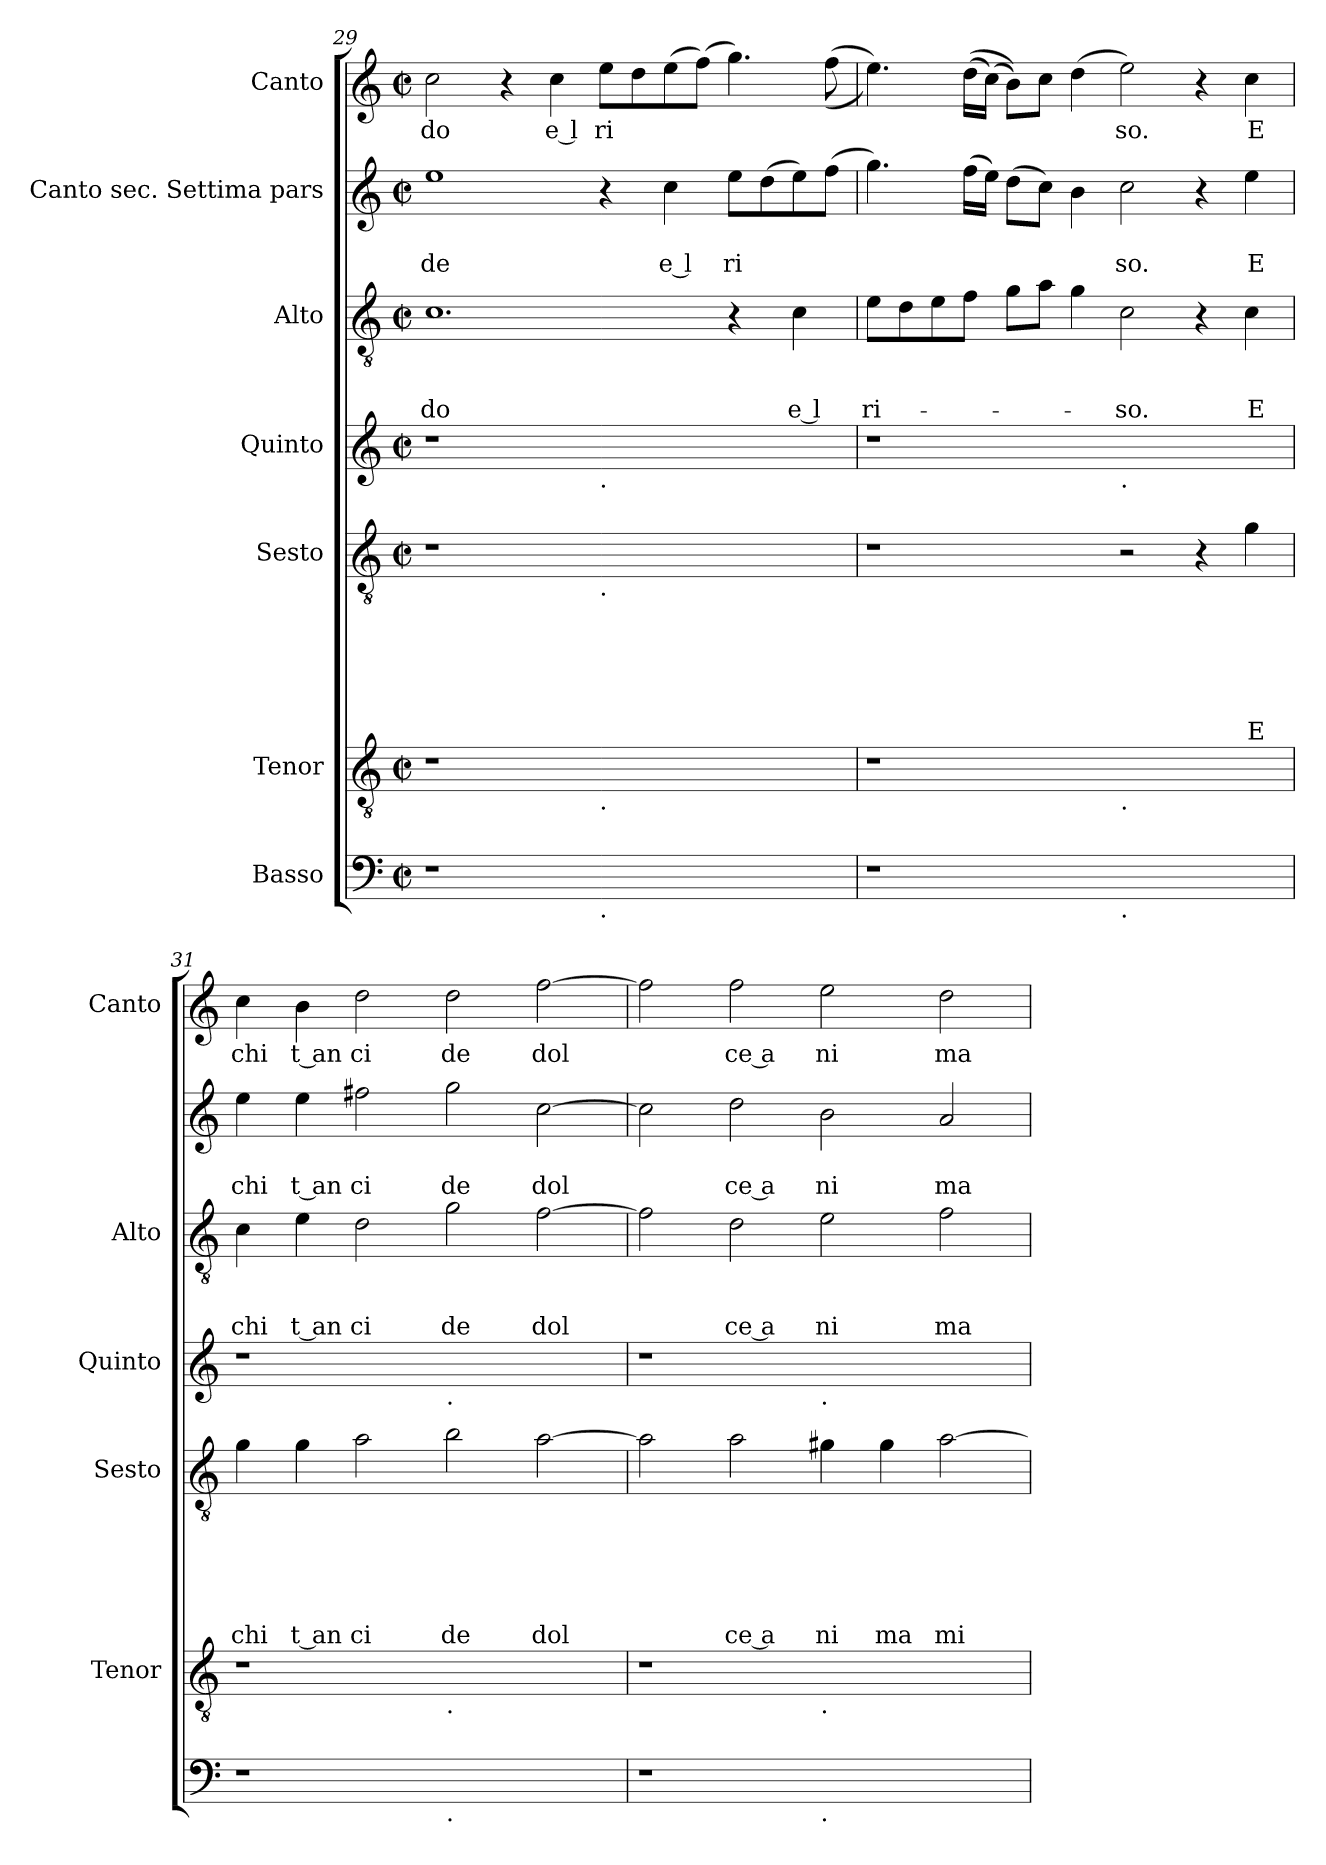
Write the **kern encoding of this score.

**kern	**kern	**kern	**text	**text	**text	**text	**text	**text	**kern	**kern	**text	**text	**text	**kern	**text	**text	**kern	**text
*part7	*part6	*part5	*part5	*part5	*part5	*part5	*part5	*part5	*part4	*part3	*part3	*part3	*part3	*part2	*part2	*part2	*part1	*part1
*staff7	*staff6	*staff5	*staff5	*staff5	*staff5	*staff5	*staff5	*staff5	*staff4	*staff3	*staff3	*staff3	*staff3	*staff2	*staff2	*staff2	*staff1	*staff1
*I"Basso	*I"Tenor	*I"Sesto	*	*	*	*	*	*	*I"Quinto	*I"Alto	*	*	*	*I"Canto sec. Settima pars	*	*	*I"Canto	*
*	*I'Tenor	*I'Sesto	*	*	*	*	*	*	*I'Quinto	*I'Alto	*	*	*	*	*	*	*I'Canto	*
*clefF4	*clefGv2	*clefGv2	*	*	*	*	*	*	*clefG2	*clefGv2	*	*	*	*clefG2	*	*	*clefG2	*
*k[]	*k[]	*k[]	*	*	*	*	*	*	*k[]	*k[]	*	*	*	*k[]	*	*	*k[]	*
*C:	*C:	*C:	*	*	*	*	*	*	*C:	*C:	*	*	*	*C:	*	*	*C:	*
*M2/2	*M2/2	*M2/2	*	*	*	*	*	*	*M2/2	*M2/2	*	*	*	*M2/2	*	*	*M2/2	*
*met(c|)	*met(c|)	*met(c|)	*	*	*	*	*	*	*met(c|)	*met(c|)	*	*	*	*met(c|)	*	*	*met(c|)	*
=29	=29	=29	=29	=29	=29	=29	=29	=29	=29	=29	=29	=29	=29	=29	=29	=29	=29	=29
!	!	!	!	!	!	!	!	!	!	!	!	!	!LO:LY:b	!	!	!LO:LY:b	!	!LO:LY:b
1r	1r	1r	.	.	.	.	.	.	1r	1.c	.	.	-do	1ee	.	de	2cc\	do
.	.	.	.	.	.	.	.	.	.	.	.	.	.	.	.	.	4r	.
!	!	!	!	!	!	!	!	!	!	!	!	!	!	!	!	!	!	!LO:LY:b:rj
.	.	.	.	.	.	.	.	.	.	.	.	.	.	.	.	.	4cc\	e l
!	!	!	!	!	!	!	!	!	!LO:TX:b:t=.	!	!	!	!	!	!	!	!	!
!	!	!LO:TX:b:t=.	!	!	!	!	!	!	!	!	!	!	!	!	!	!	!	!
!	!LO:TX:b:t=.	!	!	!	!	!	!	!	!	!	!	!	!	!	!	!	!	!
!LO:TX:b:t=.	!	!	!	!	!	!	!	!	!	!	!	!	!	!	!	!	!	!
!	!	!	!	!	!	!	!	!	!	!	!	!	!	!	!	!	!	!LO:LY:b
1ryy	1ryy	1ryy	.	.	.	.	.	.	1ryy	.	.	.	.	4r	.	.	8ee\L	ri
.	.	.	.	.	.	.	.	.	.	.	.	.	.	.	.	.	8dd\	.
!	!	!	!	!	!	!	!	!	!	!	!	!	!	!	!	!LO:LY:b:rj	!	!
.	.	.	.	.	.	.	.	.	.	.	.	.	.	4cc\	.	e l	(>8ee\	.
.	.	.	.	.	.	.	.	.	.	.	.	.	.	.	.	.	(>8ff\J)	.
!	!	!	!	!	!	!	!	!	!	!	!	!	!	!	!	!LO:LY:b	!	!
.	.	.	.	.	.	.	.	.	.	4r	.	.	.	8ee\L	.	ri	4.gg\)	.
.	.	.	.	.	.	.	.	.	.	.	.	.	.	(>8dd\	.	.	.	.
!	!	!	!	!	!	!	!	!	!	!	!	!	!LO:LY:b:rj	!	!	!	!	!
.	.	.	.	.	.	.	.	.	.	4c\	.	.	e l	8ee\)	.	.	.	.
.	.	.	.	.	.	.	.	.	.	.	.	.	.	(>8ff\J	.	.	(<(>8ff\	.
=30	=30	=30	=30	=30	=30	=30	=30	=30	=30	=30	=30	=30	=30	=30	=30	=30	=30	=30
!	!	!	!	!	!	!	!	!	!	!	!	!	!LO:LY:b	!	!	!	!	!
1r	1r	1r	.	.	.	.	.	.	1r	8e\L	.	.	ri-	4.gg\)	.	.	4.ee\))	.
.	.	.	.	.	.	.	.	.	.	8d\	.	.	.	.	.	.	.	.
.	.	.	.	.	.	.	.	.	.	8e\	.	.	.	.	.	.	.	.
.	.	.	.	.	.	.	.	.	.	8f\J	.	.	.	(>16ff\LL	.	.	(>(>16dd\LL	.
.	.	.	.	.	.	.	.	.	.	.	.	.	.	16ee\JJ)	.	.	(>16cc\JJ)	.
.	.	.	.	.	.	.	.	.	.	8g\L	.	.	.	(>8dd\L	.	.	8b\L))	.
.	.	.	.	.	.	.	.	.	.	8a\J	.	.	.	8cc\J)	.	.	8cc\J	.
.	.	.	.	.	.	.	.	.	.	4g\	.	.	.	4b\	.	.	(>4dd\	.
!	!	!	!	!	!	!	!	!	!LO:TX:b:t=.	!	!	!	!	!	!	!	!	!
!	!LO:TX:b:t=.	!	!	!	!	!	!	!	!	!	!	!	!	!	!	!	!	!
!LO:TX:b:t=.	!	!	!	!	!	!	!	!	!	!	!	!	!	!	!	!	!	!
!	!	!	!	!	!	!	!	!	!	!	!	!	!LO:LY:b	!	!	!LO:LY:b	!	!LO:LY:b
1ryy	1ryy	2r	.	.	.	.	.	.	1ryy	2c\	.	.	-so.	2cc\	.	so.	2ee\)	so.
.	.	4r	.	.	.	.	.	.	.	4r	.	.	.	4r	.	.	4r	.
!	!	!	!	!	!	!	!	!LO:LY:b	!	!	!	!	!LO:LY:b	!	!	!LO:LY:b	!	!LO:LY:b
.	.	4g\	.	.	.	.	.	E	.	4c\	.	.	E	4ee\	.	E	4cc\	E
!!LO:PB:g=z
=31	=31	=31	=31	=31	=31	=31	=31	=31	=31	=31	=31	=31	=31	=31	=31	=31	=31	=31
!	!	!	!	!	!	!	!	!LO:LY:b	!	!	!	!	!LO:LY:b	!	!	!LO:LY:b	!	!LO:LY:b
1r	1r	4g\	.	.	.	.	.	chi	1r	4c\	.	.	chi	4ee\	.	chi	4cc\	chi
!	!	!	!	!	!	!	!	!LO:LY:b:rj	!	!	!	!	!LO:LY:b:rj	!	!	!LO:LY:b:rj	!	!LO:LY:b:rj
.	.	4g\	.	.	.	.	.	t an	.	4e\	.	.	t an	4ee\	.	t an	4b\	t an
!	!	!	!	!	!	!	!	!LO:LY:b	!	!	!	!	!LO:LY:b	!	!	!LO:LY:b	!	!LO:LY:b
.	.	2a\	.	.	.	.	.	ci	.	2d\	.	.	ci	2ff#X\	.	ci	2dd\	ci
!	!	!	!	!	!	!	!	!	!LO:TX:b:t=.	!	!	!	!	!	!	!	!	!
!	!LO:TX:b:t=.	!	!	!	!	!	!	!	!	!	!	!	!	!	!	!	!	!
!LO:TX:b:t=.	!	!	!	!	!	!	!	!	!	!	!	!	!	!	!	!	!	!
!	!	!	!	!	!	!	!	!LO:LY:b	!	!	!	!	!LO:LY:b	!	!	!LO:LY:b	!	!LO:LY:b
1ryy	1ryy	2b\	.	.	.	.	.	de	1ryy	2g\	.	.	de	2gg\	.	de	2dd\	de
!	!	!	!	!	!	!	!	!LO:LY:b	!	!	!	!	!LO:LY:b	!	!	!LO:LY:b	!	!LO:LY:b
.	.	[>2a\	.	.	.	.	.	dol	.	[>2f\	.	.	dol	[>2cc\	.	dol	[>2ff\	dol
=32	=32	=32	=32	=32	=32	=32	=32	=32	=32	=32	=32	=32	=32	=32	=32	=32	=32	=32
1r	1r	2a\]	.	.	.	.	.	.	1r	2f\]	.	.	.	2cc\]	.	.	2ff\]	.
!	!	!	!	!	!	!	!	!LO:LY:b:rj	!	!	!	!	!LO:LY:b:rj	!	!	!LO:LY:b:rj	!	!LO:LY:b:rj
.	.	2a\	.	.	.	.	.	ce a	.	2d\	.	.	ce a	2dd\	.	ce a	2ff\	ce a
!	!	!	!	!	!	!	!	!	!LO:TX:b:t=.	!	!	!	!	!	!	!	!	!
!	!LO:TX:b:t=.	!	!	!	!	!	!	!	!	!	!	!	!	!	!	!	!	!
!LO:TX:b:t=.	!	!	!	!	!	!	!	!	!	!	!	!	!	!	!	!	!	!
!	!	!	!	!	!	!	!	!LO:LY:b	!	!	!	!	!LO:LY:b	!	!	!LO:LY:b	!	!LO:LY:b
1ryy	1ryy	4g#X\	.	.	.	.	.	ni	1ryy	2e\	.	.	ni	2b\	.	ni	2ee\	ni
!	!	!	!	!	!	!	!	!LO:LY:b	!	!	!	!	!	!	!	!	!	!
.	.	4g#\	.	.	.	.	.	ma	.	.	.	.	.	.	.	.	.	.
!	!	!	!	!	!	!	!	!LO:LY:b	!	!	!	!	!LO:LY:b	!	!	!LO:LY:b	!	!LO:LY:b
.	.	[>2a\	.	.	.	.	.	mi	.	2f\	.	.	ma	2a/	.	ma	2dd\	ma
=	=	=	=	=	=	=	=	=	=	=	=	=	=	=	=	=	=	=
*-	*-	*-	*-	*-	*-	*-	*-	*-	*-	*-	*-	*-	*-	*-	*-	*-	*-	*-
